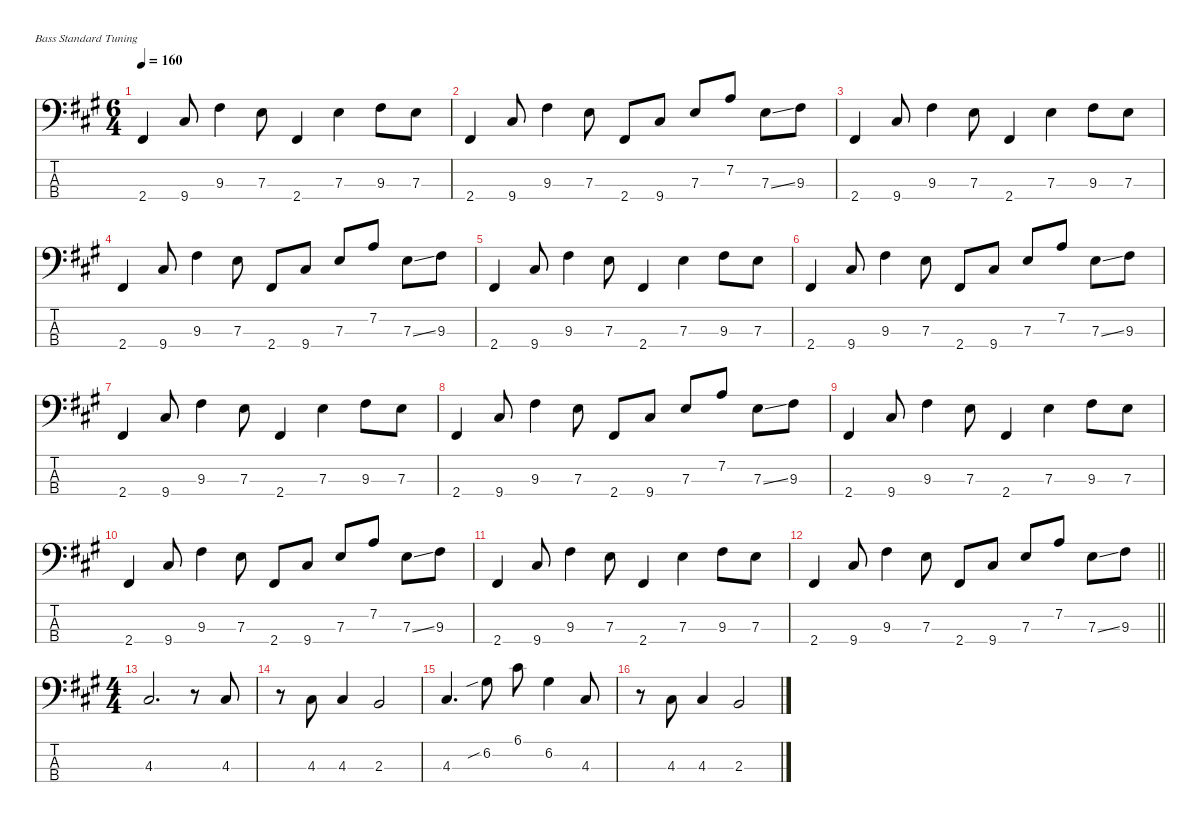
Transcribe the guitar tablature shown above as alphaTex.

\defaultSystemsLayout 4
\hideDynamics
\bracketExtendMode nobrackets
\singleTrackTrackNamePolicy hidden
\multiTrackTrackNamePolicy hidden
\firstSystemTrackNameMode fullname
\firstSystemTrackNameOrientation horizontal
\otherSystemsTrackNameOrientation horizontal
\track ("Bass" "el.bs.") {instrument electricbassfinger}
\staff {score tabs}
\tuning (G2 D2 A1 E1)
\ts (6 4)
\tempo 160
\clef f4
\ks f#minor
2.4{acc #}.4{dy ff beam Up} 9.4{acc #}.8{dy f beam Up} 9.3{acc #}.4{dy ff beam Down} 7.3{acc forcenatural}.8{beam Down} 2.4{acc #}.4{beam Up} 7.3{acc forcenatural}.4{beam Down} 9.3{acc #}.8{beam Down} 7.3{acc forcenatural}.8{beam Down} |
2.4{acc #}.4{beam Up} 9.4{acc #}.8{beam Up} 9.3{acc #}.4{beam Down} 7.3{acc forcenatural}.8{beam Down} 2.4{acc #}.8{beam Up} 9.4{acc #}.8{dy f beam Up} 7.3{acc forcenatural}.8{beam Up} 7.2{acc forcenatural}.8{beam Down} 7.3{ss acc forcenatural}.8{beam Down} 9.3{acc #}.8{beam Down} |
2.4{acc #}.4{dy ff beam Up} 9.4{acc #}.8{dy f beam Up} 9.3{acc #}.4{dy ff beam Down} 7.3{acc forcenatural}.8{beam Down} 2.4{acc #}.4{beam Up} 7.3{acc forcenatural}.4{beam Down} 9.3{acc #}.8{beam Down} 7.3{acc forcenatural}.8{beam Down} |
2.4{acc #}.4{beam Up} 9.4{acc #}.8{beam Up} 9.3{acc #}.4{beam Down} 7.3{acc forcenatural}.8{beam Down} 2.4{acc #}.8{beam Up} 9.4{acc #}.8{dy f beam Up} 7.3{acc forcenatural}.8{beam Up} 7.2{acc forcenatural}.8{beam Down} 7.3{ss acc forcenatural}.8{beam Down} 9.3{acc #}.8{beam Down} |
2.4{acc #}.4{dy ff beam Up} 9.4{acc #}.8{dy f beam Up} 9.3{acc #}.4{dy ff beam Down} 7.3{acc forcenatural}.8{beam Down} 2.4{acc #}.4{beam Up} 7.3{acc forcenatural}.4{beam Down} 9.3{acc #}.8{beam Down} 7.3{acc forcenatural}.8{beam Down} |
2.4{acc #}.4{beam Up} 9.4{acc #}.8{beam Up} 9.3{acc #}.4{beam Down} 7.3{acc forcenatural}.8{beam Down} 2.4{acc #}.8{beam Up} 9.4{acc #}.8{dy f beam Up} 7.3{acc forcenatural}.8{beam Up} 7.2{acc forcenatural}.8{beam Down} 7.3{ss acc forcenatural}.8{beam Down} 9.3{acc #}.8{beam Down} |
2.4{acc #}.4{dy ff beam Up} 9.4{acc #}.8{dy f beam Up} 9.3{acc #}.4{dy ff beam Down} 7.3{acc forcenatural}.8{beam Down} 2.4{acc #}.4{beam Up} 7.3{acc forcenatural}.4{beam Down} 9.3{acc #}.8{beam Down} 7.3{acc forcenatural}.8{beam Down} |
2.4{acc #}.4{beam Up} 9.4{acc #}.8{beam Up} 9.3{acc #}.4{beam Down} 7.3{acc forcenatural}.8{beam Down} 2.4{acc #}.8{beam Up} 9.4{acc #}.8{dy f beam Up} 7.3{acc forcenatural}.8{beam Up} 7.2{acc forcenatural}.8{beam Down} 7.3{ss acc forcenatural}.8{beam Down} 9.3{acc #}.8{beam Down} |
2.4{acc #}.4{dy ff beam Up} 9.4{acc #}.8{dy f beam Up} 9.3{acc #}.4{dy ff beam Down} 7.3{acc forcenatural}.8{beam Down} 2.4{acc #}.4{beam Up} 7.3{acc forcenatural}.4{beam Down} 9.3{acc #}.8{beam Down} 7.3{acc forcenatural}.8{beam Down} |
2.4{acc #}.4{beam Up} 9.4{acc #}.8{beam Up} 9.3{acc #}.4{beam Down} 7.3{acc forcenatural}.8{beam Down} 2.4{acc #}.8{beam Up} 9.4{acc #}.8{dy f beam Up} 7.3{acc forcenatural}.8{beam Up} 7.2{acc forcenatural}.8{beam Down} 7.3{ss acc forcenatural}.8{beam Down} 9.3{acc #}.8{beam Down} |
2.4{acc #}.4{dy ff beam Up} 9.4{acc #}.8{dy f beam Up} 9.3{acc #}.4{dy ff beam Down} 7.3{acc forcenatural}.8{beam Down} 2.4{acc #}.4{beam Up} 7.3{acc forcenatural}.4{beam Down} 9.3{acc #}.8{beam Down} 7.3{acc forcenatural}.8{beam Down} |
\barLineRight lightlight
2.4{acc #}.4{beam Up} 9.4{acc #}.8{beam Up} 9.3{acc #}.4{beam Down} 7.3{acc forcenatural}.8{beam Down} 2.4{acc #}.8{beam Up} 9.4{acc #}.8{dy f beam Up} 7.3{acc forcenatural}.8{beam Up} 7.2{acc forcenatural}.8{beam Down} 7.3{ss acc forcenatural}.8{beam Down} 9.3{acc #}.8{beam Down} |
\ts (4 4)
\beaming (8 2 2 2 2)
4.3{acc #}.2{d beam Up} r.8{beam Up} 4.3{acc #}.8{dy ff beam Up} |
r.8{beam Down} 4.3{acc #}.8{beam Up} 4.3{acc #}.4{beam Up} 2.3{acc forcenatural}.2{dy f beam Up} |
4.3{acc #}.4{d dy ff beam Up} 6.2{sib acc #}.8{dy f beam Down} 6.1{acc #}.8{beam Down} 6.2{acc #}.4{dy ff beam Down} 4.3{acc #}.8{beam Up} |
r.8{beam Down} 4.3{acc #}.8{beam Up} 4.3{acc #}.4{beam Up} 2.3{acc forcenatural}.2{beam Up}
